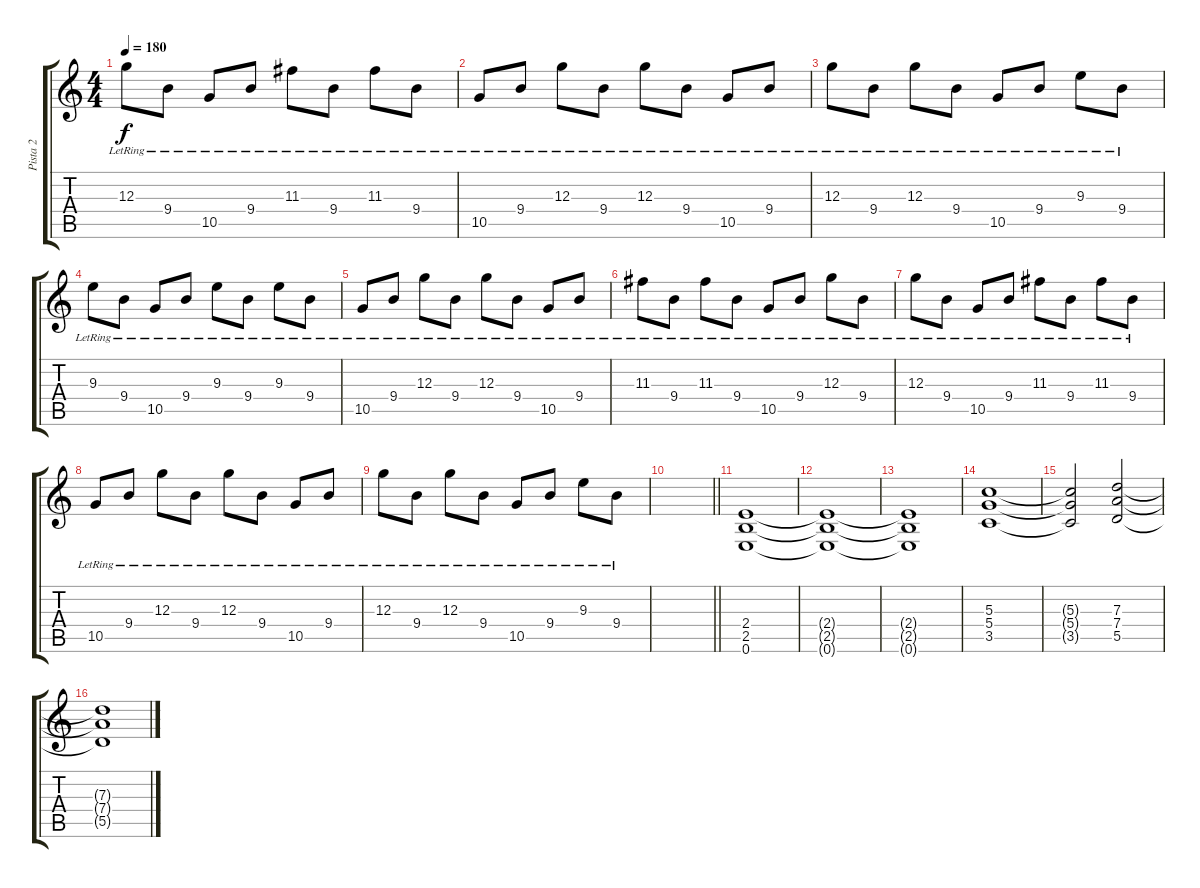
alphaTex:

\track ("Pista 2" "Pista 2") {instrument distortionguitar}
\staff {score tabs}
\tuning (E4 B3 G3 D3 A2 E2) {hide}
\ts (4 4)
\tempo 180
\clef g2
\ks c
12.3{lr}.8{dy f} 9.4{lr}.8 10.5{lr}.8 9.4{lr}.8 11.3{lr}.8 9.4{lr}.8 11.3{lr}.8 9.4{lr}.8 |
10.5{lr}.8 9.4{lr}.8 12.3{lr}.8 9.4{lr}.8 12.3{lr}.8 9.4{lr}.8 10.5{lr}.8 9.4{lr}.8 |
12.3{lr}.8 9.4{lr}.8 12.3{lr}.8 9.4{lr}.8 10.5{lr}.8 9.4{lr}.8 9.3{lr}.8 9.4{lr}.8 |
9.3{lr}.8 9.4{lr}.8 10.5{lr}.8 9.4{lr}.8 9.3{lr}.8 9.4{lr}.8 9.3{lr}.8 9.4{lr}.8 |
10.5{lr}.8 9.4{lr}.8 12.3{lr}.8 9.4{lr}.8 12.3{lr}.8 9.4{lr}.8 10.5{lr}.8 9.4{lr}.8 |
11.3{lr}.8 9.4{lr}.8 11.3{lr}.8 9.4{lr}.8 10.5{lr}.8 9.4{lr}.8 12.3{lr}.8 9.4{lr}.8 |
12.3{lr}.8 9.4{lr}.8 10.5{lr}.8 9.4{lr}.8 11.3{lr}.8 9.4{lr}.8 11.3{lr}.8 9.4{lr}.8 |
10.5{lr}.8 9.4{lr}.8 12.3{lr}.8 9.4{lr}.8 12.3{lr}.8 9.4{lr}.8 10.5{lr}.8 9.4{lr}.8 |
12.3{lr}.8 9.4{lr}.8 12.3{lr}.8 9.4{lr}.8 10.5{lr}.8 9.4{lr}.8 9.3{lr}.8 9.4{lr}.8 |
\barLineRight lightlight
|
\section ("" "")
(2.4 2.5 0.6).1{volume 13 instrument distortionguitar} |
(2.4{t} 2.5{t} 0.6{t}).1 |
(2.4{t} 2.5{t} 0.6{t}).1 |
(5.3 5.4 3.5).1 |
(5.3{t} 5.4{t} 3.5{t}).2 (7.3 7.4 5.5).2 |
(7.3{t} 7.4{t} 5.5{t}).1
